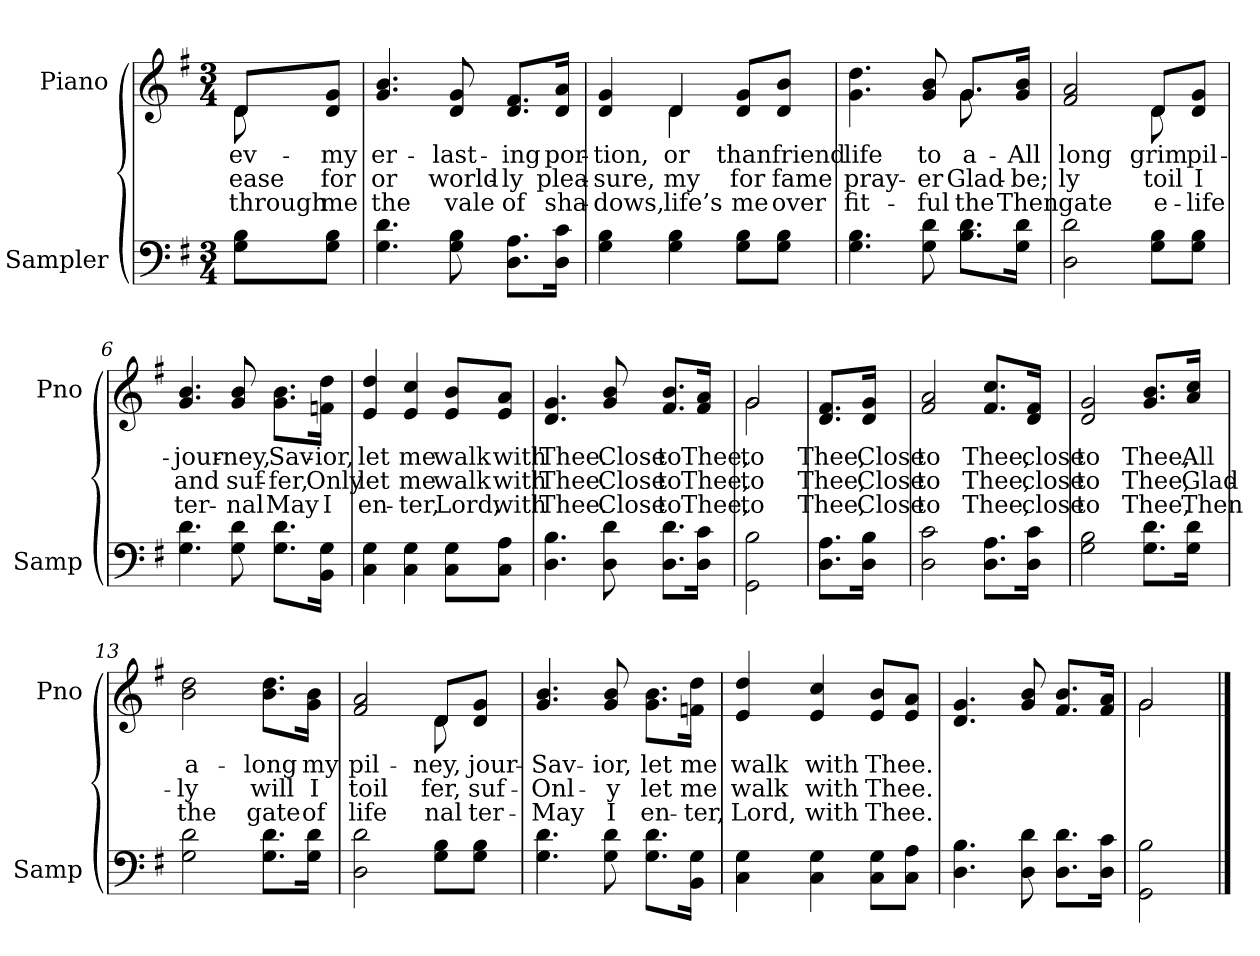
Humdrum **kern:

**kern	**kern	**text	**text	**text
*part2	*part1	*part1	*part1	*part1
*staff2	*staff1	*staff1	*staff1	*staff1
*I"Sampler	*I"Piano	*	*	*
*I'Samp	*I'Pno	*	*	*
*clefF4	*clefG2	*	*	*
*k[f#]	*k[f#]	*	*	*
*G:	*G:	*	*	*
*M3/4	*M3/4	*	*	*
=1	=1	=1	=1	=1
*	*^	*	*	*
8G\ 8B\L	8d/L	8d	ev-	ease	through
8G\ 8B\J	8d/ 8g/J	8ryy	my	for	me
*	*v	*v	*	*	*
=2	=2	=2	=2	=2
4.G 4.d	4.g 4.b	-er-	or	the
8G 8B	8d 8g	-last-	world-	vale
8.D\ 8.A\L	8.d/ 8.f#/L	-ing	-ly	of
16D\ 16c\Jk	16d/ 16a/Jk	por-	plea-	sha-
=3	=3	=3	=3	=3
*	*^	*	*	*
4G 4B	4d 4g	4ryy	-tion,	-sure,	-dows,
4G 4B	4d/	4d	or	my	life’s
8G\ 8B\L	8d/ 8g/L	4ryy	than	for	me
8G\ 8B\J	8d/ 8b/J	.	friend	fame	over
=4	=4	=4	=4	=4	=4
4.G 4.B	4.g 4.dd	2ryy	life	pray-	fit-
8G 8d	8g 8b	.	to	-er	-ful
8.B\ 8.d\L	8.g/L	8.g	a-	Glad-	the
16G\ 16d\Jk	16g/ 16b/Jk	16ryy	All	be;	Then
=5	=5	=5	=5	=5	=5
2D 2d	2f# 2a	2ryy	-long	-ly	gate
8G\ 8B\L	8d/L	8d	-grim	toil	e-
8G\ 8B\J	8d/ 8g/J	8ryy	pil-	I	life
*	*v	*v	*	*	*
=6	=6	=6	=6	=6
4.G 4.d	4.g 4.b	jour-	and	-ter-
8G 8d	8g 8b	-ney,	suf-	-nal
8.G\ 8.d\L	8.g\ 8.b\L	Sav-	-fer,	May
16BB\ 16G\Jk	16fn\ 16dd\Jk	-ior,	Only	I
=7	=7	=7	=7	=7
4C 4G	4e 4dd	let	let	en-
4C 4G	4e 4cc	me	me	-ter,
8C\ 8G\L	8e/ 8b/L	walk	walk	Lord,
8C\ 8A\J	8e/ 8a/J	with	with	with
=8	=8	=8	=8	=8
4.D 4.B	4.d 4.g	Thee.	Thee.	Thee.
8D 8d	8g 8b	Close	Close	Close
8.D\ 8.d\L	8.f#/ 8.b/L	to	to	to
16D\ 16c\Jk	16f#/ 16a/Jk	Thee,	Thee,	Thee,
=9	=9	=9	=9	=9
*	*^	*	*	*
2GG 2B	2g/	2g	to	to	to
*	*v	*v	*	*	*
=10	=10	=10	=10	=10
8.D\ 8.A\L	8.d/ 8.f#/L	Thee,	Thee,	Thee,
16D\ 16B\Jk	16d/ 16g/Jk	Close	Close	Close
=11	=11	=11	=11	=11
2D 2c	2f# 2a	to	to	to
8.D\ 8.A\L	8.f#/ 8.cc/L	Thee,	Thee,	Thee,
16D\ 16c\Jk	16d/ 16f#/Jk	close	close	close
=12	=12	=12	=12	=12
2G 2B	2d 2g	to	to	to
8.G\ 8.d\L	8.g/ 8.b/L	Thee,	Thee,	Thee,
16G\ 16d\Jk	16a/ 16cc/Jk	All	Glad-	Then
=13	=13	=13	=13	=13
2G 2d	2b 2dd	a-	-ly	the
8.G\ 8.d\L	8.b\ 8.dd\L	-long	will	gate
16G\ 16d\Jk	16g\ 16b\Jk	my	I	of
=14	=14	=14	=14	=14
*	*^	*	*	*
2D 2d	2f#/ 2a/	2ryy	pil-	toil	life
8G\ 8B\L	8d/L	8d	-ney,	-fer,	-nal
8G\ 8B\J	8d/ 8g/J	8ryy	jour-	suf-	-ter-
*	*v	*v	*	*	*
=15	=15	=15	=15	=15
4.G 4.d	4.g 4.b	Sav-	Onl-	May
8G 8d	8g 8b	-ior,	-y	I
8.G\ 8.d\L	8.g\ 8.b\L	let	let	en-
16BB\ 16G\Jk	16fn\ 16dd\Jk	me	me	-ter,
=16	=16	=16	=16	=16
4C 4G	4e 4dd	walk	walk	Lord,
4C 4G	4e 4cc	with	with	with
8C\ 8G\L	8e/ 8b/L	Thee.	Thee.	Thee.
8C\ 8A\J	8e/ 8a/J	.	.	.
=17	=17	=17	=17	=17
4.D 4.B	4.d 4.g	.	.	.
8D 8d	8g 8b	.	.	.
8.D\ 8.d\L	8.f#/ 8.b/L	.	.	.
16D\ 16c\Jk	16f#/ 16a/Jk	.	.	.
=18	=18	=18	=18	=18
*	*^	*	*	*
2GG 2B	2g/	2g	.	.	.
*	*v	*v	*	*	*
==	==	==	==	==
*-	*-	*-	*-	*-
